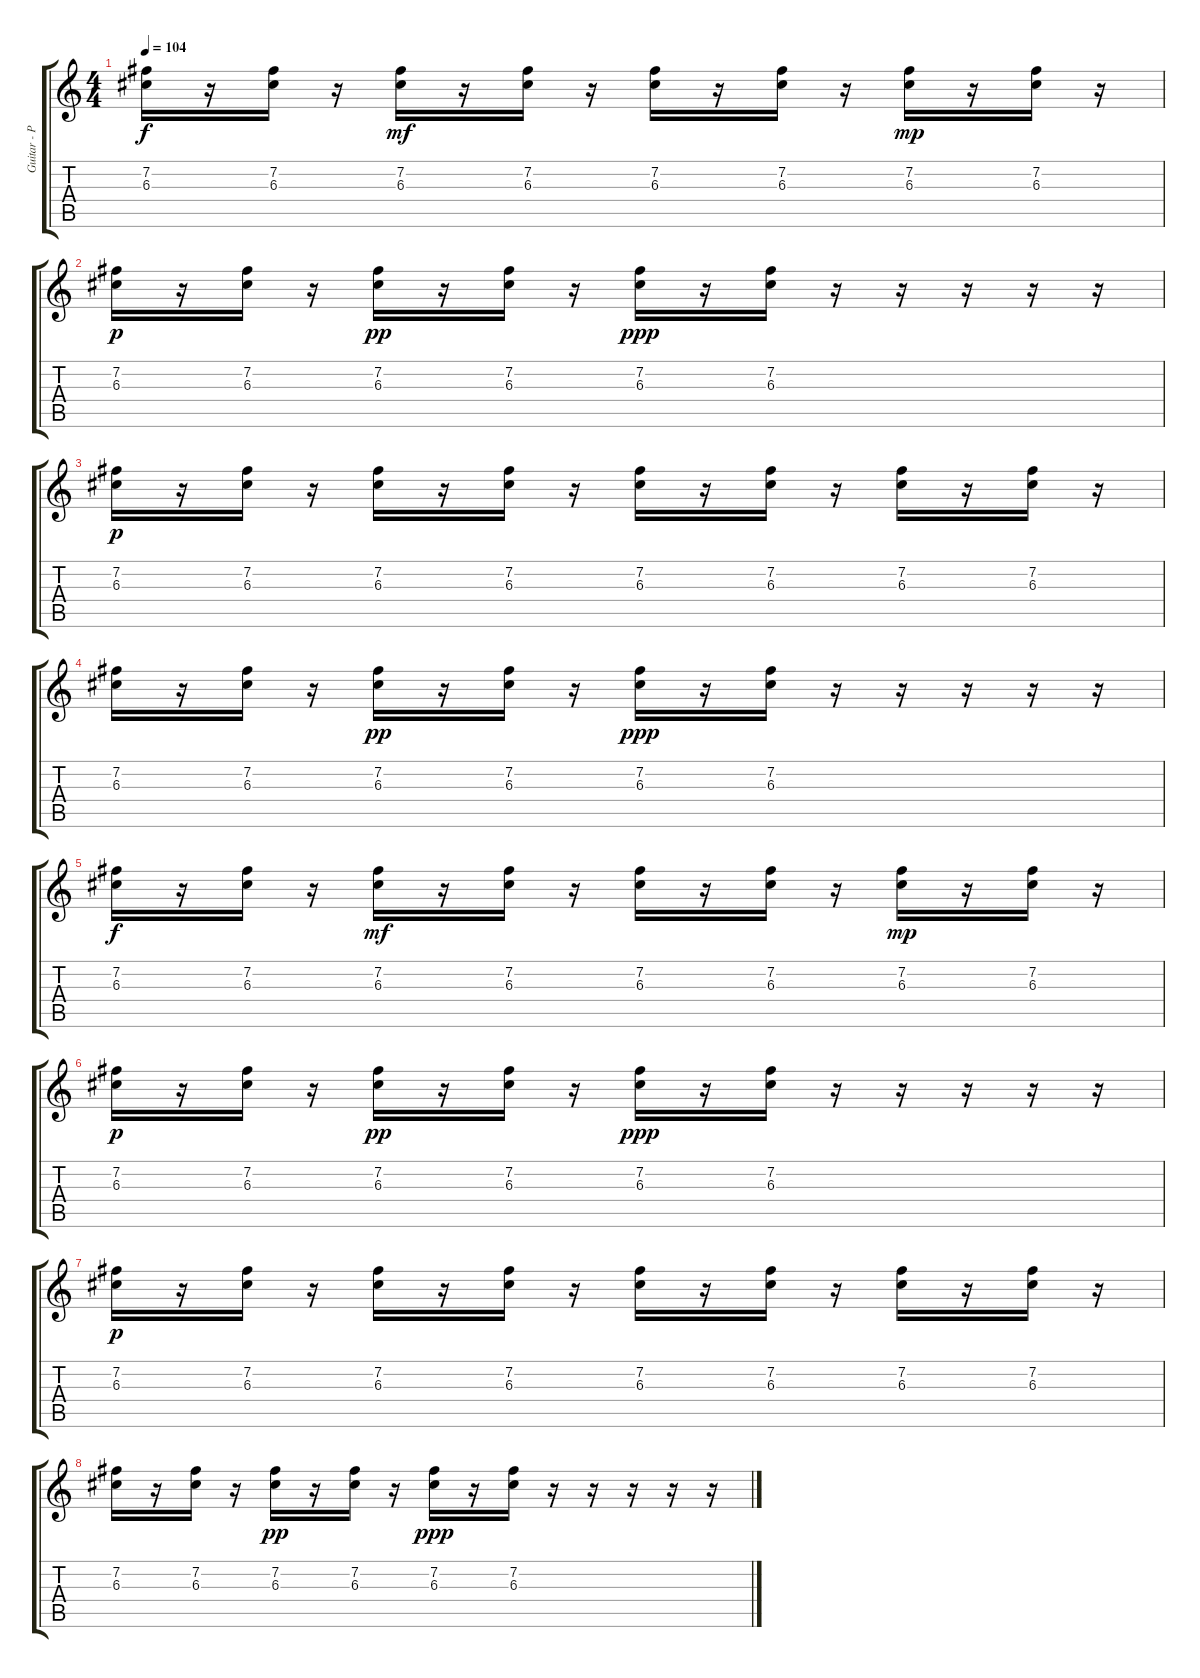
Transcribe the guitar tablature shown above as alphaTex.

\track ("Guitar - Peter Hayes" "Guitar - P") {instrument distortionguitar}
\staff {score tabs}
\tuning (E4 B3 G3 D3 A2 E2) {hide}
\ts (4 4)
\tempo 104
\clef g2
\ks c
(7.2 6.3).16{dy f} r.16 (7.2 6.3).16 r.16 (7.2 6.3).16{dy mf} r.16 (7.2 6.3).16 r.16 (7.2 6.3).16 r.16 (7.2 6.3).16 r.16 (7.2 6.3).16{dy mp} r.16 (7.2 6.3).16 r.16 |
(7.2 6.3).16{dy p} r.16 (7.2 6.3).16 r.16 (7.2 6.3).16{dy pp} r.16 (7.2 6.3).16 r.16 (7.2 6.3).16{dy ppp} r.16 (7.2 6.3).16 r.16 r.16 r.16 r.16 r.16 |
(7.2 6.3).16{dy p} r.16 (7.2 6.3).16 r.16 (7.2 6.3).16 r.16 (7.2 6.3).16 r.16 (7.2 6.3).16 r.16 (7.2 6.3).16 r.16 (7.2 6.3).16 r.16 (7.2 6.3).16 r.16 |
(7.2 6.3).16 r.16 (7.2 6.3).16 r.16 (7.2 6.3).16{dy pp} r.16 (7.2 6.3).16 r.16 (7.2 6.3).16{dy ppp} r.16 (7.2 6.3).16 r.16 r.16 r.16 r.16 r.16 |
(7.2 6.3).16{dy f} r.16 (7.2 6.3).16 r.16 (7.2 6.3).16{dy mf} r.16 (7.2 6.3).16 r.16 (7.2 6.3).16 r.16 (7.2 6.3).16 r.16 (7.2 6.3).16{dy mp} r.16 (7.2 6.3).16 r.16 |
(7.2 6.3).16{dy p} r.16 (7.2 6.3).16 r.16 (7.2 6.3).16{dy pp} r.16 (7.2 6.3).16 r.16 (7.2 6.3).16{dy ppp} r.16 (7.2 6.3).16 r.16 r.16 r.16 r.16 r.16 |
(7.2 6.3).16{dy p} r.16 (7.2 6.3).16 r.16 (7.2 6.3).16 r.16 (7.2 6.3).16 r.16 (7.2 6.3).16 r.16 (7.2 6.3).16 r.16 (7.2 6.3).16 r.16 (7.2 6.3).16 r.16 |
(7.2 6.3).16 r.16 (7.2 6.3).16 r.16 (7.2 6.3).16{dy pp} r.16 (7.2 6.3).16 r.16 (7.2 6.3).16{dy ppp} r.16 (7.2 6.3).16 r.16 r.16 r.16 r.16 r.16
